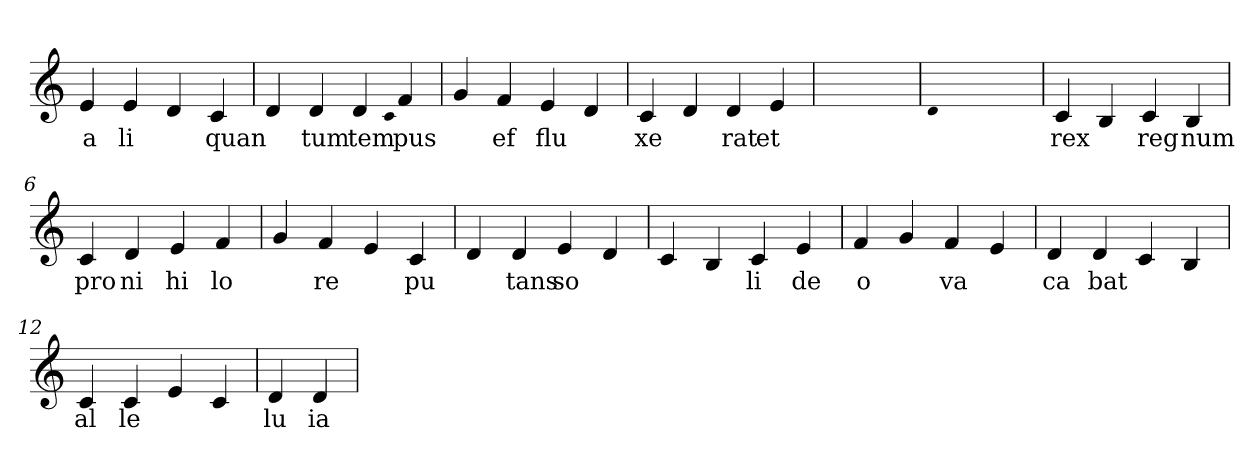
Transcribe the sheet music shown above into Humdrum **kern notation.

**kern	**text
*part1	*part1
*staff1	*staff1
*clefG2	*
=1	=1
4e	a
4e	li
4d	.
4c	quan
=2	=2
4d	.
4d	tum
4d	tem
qqc	.
4f	pus
=3	=3
4g	.
4f	ef
4e	flu
4d	.
=4	=4
4c	xe
4d	.
4d	rat
4e	et
=5	=5
1ryy	.
=5	=5
qqd	.
1ryy	.
=5	=5
4c	rex
4B	.
4c	reg
4B	num
=6	=6
4c	pro
4d	ni
4e	hi
4f	lo
=7	=7
4g	.
4f	re
4e	.
4c	pu
=8	=8
4d	.
4d	tans
4e	so
4d	.
=9	=9
4c	.
4B	.
4c	li
4e	de
=10	=10
4f	o
4g	.
4f	va
4e	.
=11	=11
4d	ca
4d	bat
4c	.
4B	.
=12	=12
4c	al
4c	le
4e	.
4c	.
=13	=13
4d	lu
4d	ia
=	=
*-	*-
